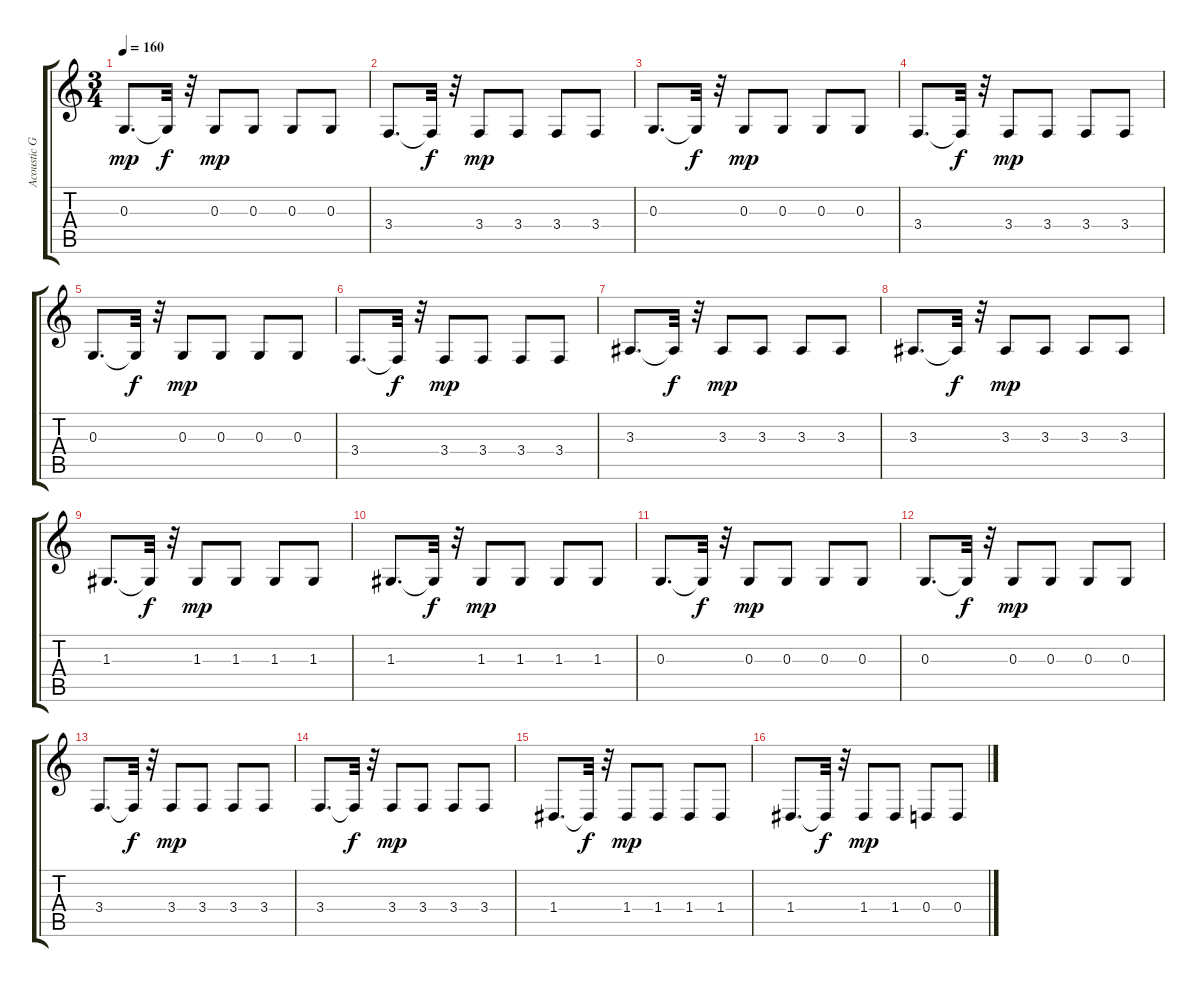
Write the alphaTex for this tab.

\track ("Acoustic Grand Piano" "Acoustic G") {instrument acousticgrandpiano}
\staff {score tabs}
\tuning (E4 B3 G3 D3 A2 E2) {hide}
\ts (3 4)
\tempo 160
\clef g2
\ks c
0.3.8{d dy mp} 0.3{t}.32{dy f} r.32 0.3.8{dy mp} 0.3.8 0.3.8 0.3.8 |
3.4.8{d} 3.4{t}.32{dy f} r.32 3.4.8{dy mp} 3.4.8 3.4.8 3.4.8 |
0.3.8{d} 0.3{t}.32{dy f} r.32 0.3.8{dy mp} 0.3.8 0.3.8 0.3.8 |
3.4.8{d} 3.4{t}.32{dy f} r.32 3.4.8{dy mp} 3.4.8 3.4.8 3.4.8 |
0.3.8{d} 0.3{t}.32{dy f} r.32 0.3.8{dy mp} 0.3.8 0.3.8 0.3.8 |
3.4.8{d} 3.4{t}.32{dy f} r.32 3.4.8{dy mp} 3.4.8 3.4.8 3.4.8 |
3.3.8{d} 3.3{t}.32{dy f} r.32 3.3.8{dy mp} 3.3.8 3.3.8 3.3.8 |
3.3.8{d} 3.3{t}.32{dy f} r.32 3.3.8{dy mp} 3.3.8 3.3.8 3.3.8 |
1.3.8{d} 1.3{t}.32{dy f} r.32 1.3.8{dy mp} 1.3.8 1.3.8 1.3.8 |
1.3.8{d} 1.3{t}.32{dy f} r.32 1.3.8{dy mp} 1.3.8 1.3.8 1.3.8 |
0.3.8{d} 0.3{t}.32{dy f} r.32 0.3.8{dy mp} 0.3.8 0.3.8 0.3.8 |
0.3.8{d} 0.3{t}.32{dy f} r.32 0.3.8{dy mp} 0.3.8 0.3.8 0.3.8 |
3.4.8{d} 3.4{t}.32{dy f} r.32 3.4.8{dy mp} 3.4.8 3.4.8 3.4.8 |
3.4.8{d} 3.4{t}.32{dy f} r.32 3.4.8{dy mp} 3.4.8 3.4.8 3.4.8 |
1.4.8{d} 1.4{t}.32{dy f} r.32 1.4.8{dy mp} 1.4.8 1.4.8 1.4.8 |
1.4.8{d} 1.4{t}.32{dy f} r.32 1.4.8{dy mp} 1.4.8 0.4.8 0.4.8
